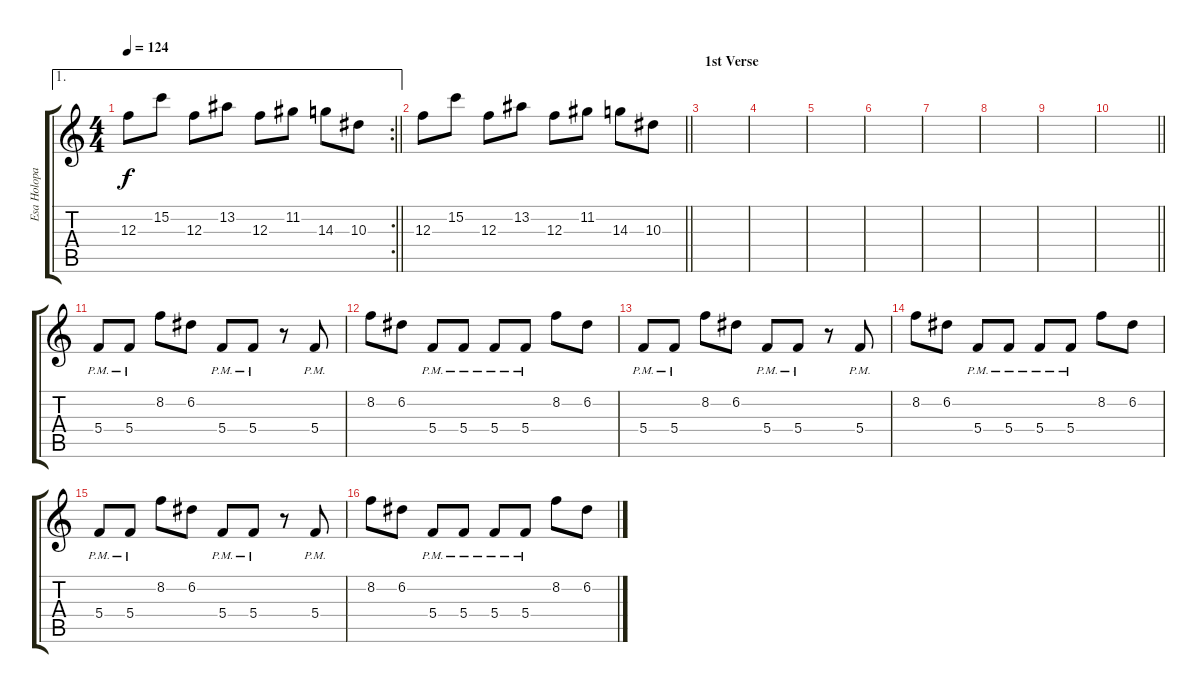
\track ("Esa Holopainen" "Esa Holopa") {instrument distortionguitar}
\staff {score tabs}
\tuning (D4 A3 F3 C3 G2 D2) {hide}
\ae 1
\rc 2
\ts (4 4)
\tempo 124
\clef g2
\barLineRight lightlight
\ks c
12.3.8{dy f} 15.2.8 12.3.8 13.2.8 12.3.8 11.2.8 14.3.8 10.3.8 |
\barLineRight lightlight
12.3.8 15.2.8 12.3.8 13.2.8 12.3.8 11.2.8 14.3.8 10.3.8 |
\section ("" "1st Verse")
|
|
|
|
|
|
|
\barLineRight lightlight
|
5.4{pm}.8 5.4{pm}.8 8.2.8 6.2.8 5.4{pm}.8 5.4{pm}.8 r.8 5.4{pm}.8 |
8.2.8 6.2.8 5.4{pm}.8 5.4{pm}.8 5.4{pm}.8 5.4{pm}.8 8.2.8 6.2.8 |
5.4{pm}.8 5.4{pm}.8 8.2.8 6.2.8 5.4{pm}.8 5.4{pm}.8 r.8 5.4{pm}.8 |
8.2.8 6.2.8 5.4{pm}.8 5.4{pm}.8 5.4{pm}.8 5.4{pm}.8 8.2.8 6.2.8 |
5.4{pm}.8 5.4{pm}.8 8.2.8 6.2.8 5.4{pm}.8 5.4{pm}.8 r.8 5.4{pm}.8 |
8.2.8 6.2.8 5.4{pm}.8 5.4{pm}.8 5.4{pm}.8 5.4{pm}.8 8.2.8 6.2.8
